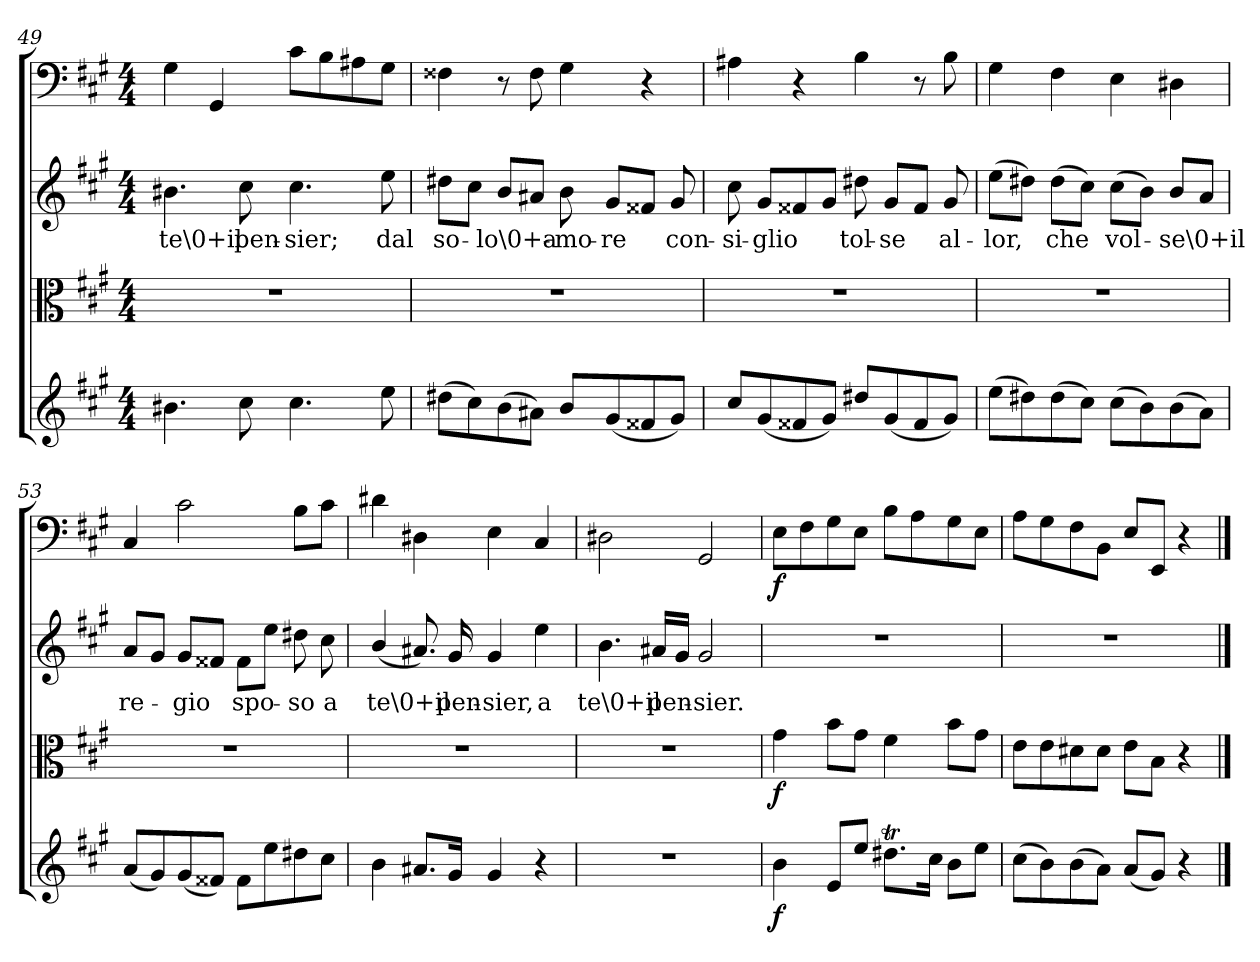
**kern	**dynam	**kern	**dynam	**kern	**text	**kern	**dynam
*part4	*part4	*part3	*part3	*part2	*part2	*part1	*part1
*staff4	*staff4	*staff3	*staff3	*staff2	*staff2	*staff1	*staff1
*clefG2	*	*clefC3	*	*clefG2	*	*clefF4	*
*k[f#c#g#]	*	*k[f#c#g#]	*	*k[f#c#g#]	*	*k[f#c#g#]	*
*A:	*	*A:	*	*A:	*	*A:	*
*M4/4	*	*M4/4	*	*M4/4	*	*M4/4	*
=49	=49	=49	=49	=49	=49	=49	=49
4.b#X\	.	1r	.	4.b#X\	te\0+il	4G#\	.
.	.	.	.	.	.	4GG#/	.
8cc#\	.	.	.	8cc#\	pen-	.	.
4.cc#\	.	.	.	4.cc#\	-sier;	8c#\L	.
.	.	.	.	.	.	8B\	.
.	.	.	.	.	.	8A#X\	.
8ee\	.	.	.	8ee\	dal	8G#\J	.
=50	=50	=50	=50	=50	=50	=50	=50
(8dd#X\L	.	1r	.	8dd#X\L	so-	4F##X\	.
8cc#\)	.	.	.	8cc#\J	.	.	.
(8b\	.	.	.	8b/L	-lo\0+a-	8r	.
8a#X\J)	.	.	.	8a#X/J	.	8F##\	.
8b/L	.	.	.	8b\	-mo-	4G#\	.
(8g#/	.	.	.	8g#/L	-re	.	.
8f##X/	.	.	.	8f##X/J	.	4r	.
8g#/J)	.	.	.	8g#/	con-	.	.
=51	=51	=51	=51	=51	=51	=51	=51
8cc#/L	.	1r	.	8cc#\	-si-	4A#X\	.
(8g#/	.	.	.	8g#/L	-glio	.	.
8f##X/	.	.	.	8f##X/	.	4r	.
8g#/J)	.	.	.	8g#/J	.	.	.
8dd#X/L	.	.	.	8dd#X\	tol-	4B\	.
(8g#/	.	.	.	8g#/L	-se	.	.
8f##/	.	.	.	8f##/J	.	8r	.
8g#/J)	.	.	.	8g#/	al-	8B\	.
=52	=52	=52	=52	=52	=52	=52	=52
(8ee\L	.	1r	.	(8ee\L	-lor,	4G#\	.
8dd#X\)	.	.	.	8dd#X\J)	.	.	.
(8dd#\	.	.	.	(8dd#\L	che	4F#\	.
8cc#\J)	.	.	.	8cc#\J)	.	.	.
(8cc#\L	.	.	.	(8cc#\L	vol-	4E\	.
8b\)	.	.	.	8b\J)	.	.	.
(8b\	.	.	.	8b/L	-se\0+il	4D#X\	.
8a\J)	.	.	.	8a/J	.	.	.
=53	=53	=53	=53	=53	=53	=53	=53
(8a/L	.	1r	.	8a/L	re-	4C#/	.
8g#/)	.	.	.	8g#/J	.	.	.
(8g#/	.	.	.	8g#/L	-gio	2c#\	.
8f##X/J)	.	.	.	8f##X/J	.	.	.
8f##\L	.	.	.	8f##\L	spo-	.	.
8ee\	.	.	.	8ee\J	.	.	.
8dd#X\	.	.	.	8dd#X\	-so	8B\L	.
8cc#\J	.	.	.	8cc#\	a	8c#\J	.
=54	=54	=54	=54	=54	=54	=54	=54
4b\	.	1r	.	(4b/	te\0+il	4d#X\	.
8.a#X/L	.	.	.	8.a#X/)	.	4D#X\	.
16g#/Jk	.	.	.	16g#/	pen-	.	.
4g#/	.	.	.	4g#/	-sier,	4E\	.
4r	.	.	.	4ee\	a	4C#/	.
=55	=55	=55	=55	=55	=55	=55	=55
1r	.	1r	.	4.b\	te\0+il	2D#X\	.
.	.	.	.	16a#X/LL	pen-	.	.
.	.	.	.	16g#/JJ	.	.	.
.	.	.	.	2g#/	-sier.	2GG#/	.
=56	=56	=56	=56	=56	=56	=56	=56
4b\	f	4g#\	f	1r	.	8E\L	f
.	.	.	.	.	.	8F#\	.
8e/L	.	8b\L	.	.	.	8G#\	.
8ee/J	.	8g#\J	.	.	.	8E\J	.
8.dd#Xt\L	.	4f#\	.	.	.	8B\L	.
.	.	.	.	.	.	8A\	.
16cc#\Jk	.	.	.	.	.	.	.
8b\L	.	8b\L	.	.	.	8G#\	.
8ee\J	.	8g#\J	.	.	.	8E\J	.
=57	=57	=57	=57	=57	=57	=57	=57
(8cc#\L	.	8e\L	.	1r	.	8A\L	.
8b\)	.	8e\	.	.	.	8G#\	.
(8b\	.	8d#X\	.	.	.	8F#\	.
8a\J)	.	8d#\J	.	.	.	8BB\J	.
(8a/L	.	8e\L	.	.	.	8E/L	.
8g#/J)	.	8B\J	.	.	.	8EE/J	.
4r	.	4r	.	.	.	4r	.
==	==	==	==	==	==	==	==
*-	*-	*-	*-	*-	*-	*-	*-
